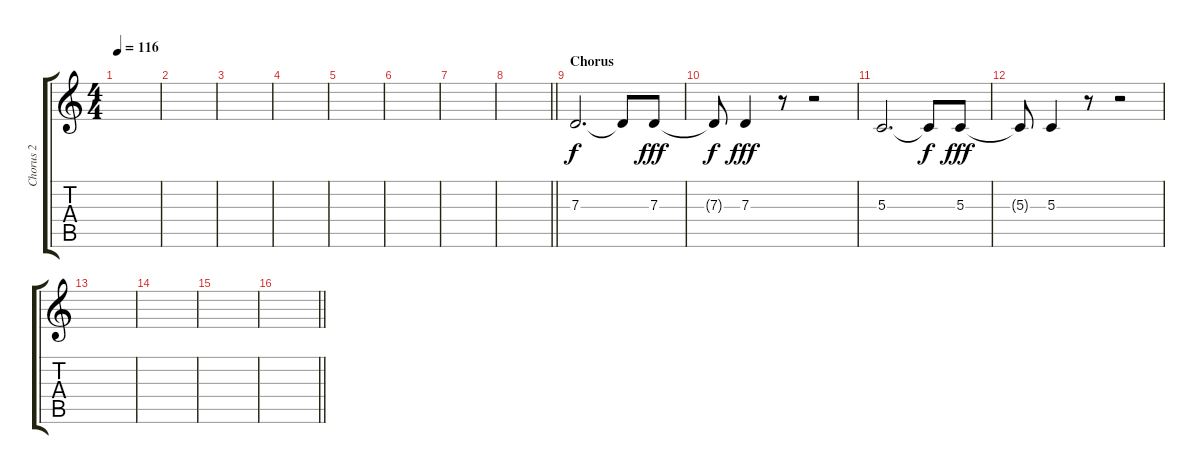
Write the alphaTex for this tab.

\track ("Chorus 2" "Chorus 2") {instrument synthvoice}
\staff {score tabs}
\tuning (E4 B3 G3 D3 A2 E2) {hide}
\ts (4 4)
\tempo 116
\clef g2
\ks c
|
|
|
|
|
|
|
\barLineRight lightlight
|
\section ("" "Chorus")
7.3.2{d} 7.3{t}.8{dy f} 7.3.8{dy fff} |
7.3{t}.8{dy f} 7.3.4{dy fff} r.8 r.2 |
5.3.2{d} 5.3{t}.8{dy f} 5.3.8{dy fff} |
5.3{t}.8 5.3.4 r.8 r.2 |
|
|
|
\barLineRight lightlight
